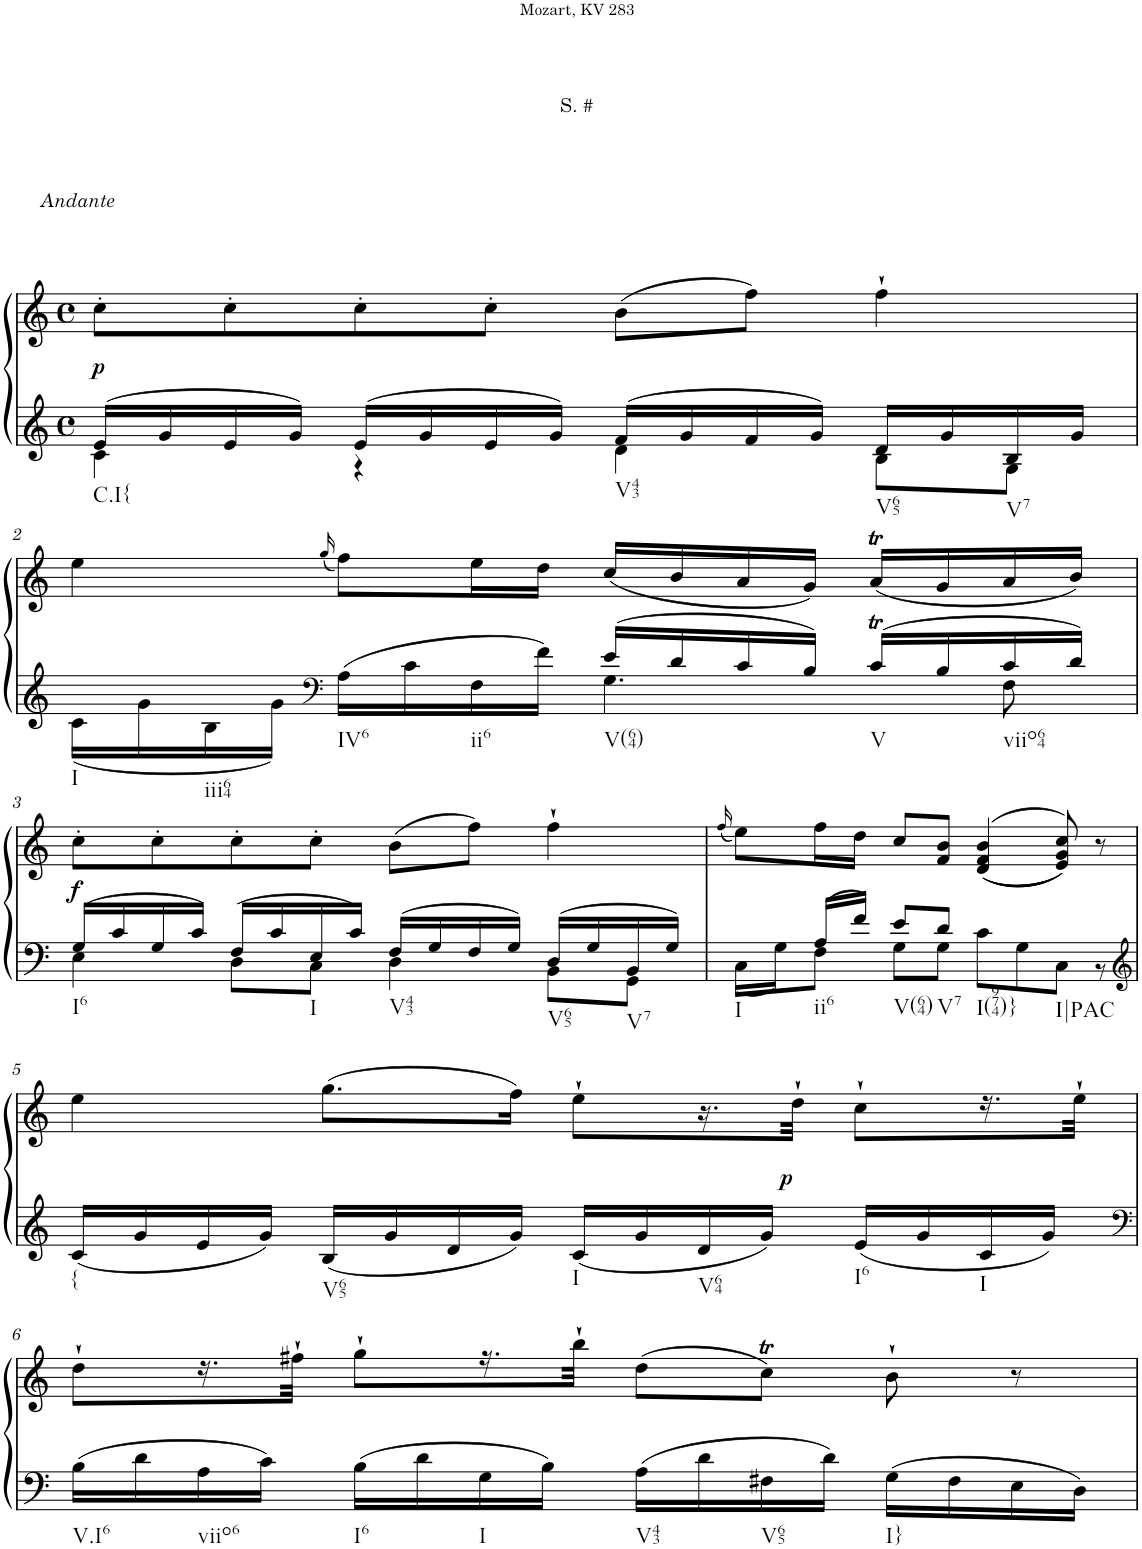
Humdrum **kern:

**kern	**kern	**dynam
*part1	*part1	*part1
*staff2	*staff1	*staff1/2
*I"Klavier linke Hand	*	*
*clefG2	*clefG2	*
*k[]	*k[]	*
*M4/4	*M4/4	*
*met(c)	*met(c)	*
=1	=1	=1
*^	*	*
!	!	!LO:TX:a:i:t=Andante	!
!LO:TX:b:t=C.I{	!	!	!
!	!	!	!LO:DY:b
16e/LL	4c\	8cc'\L	p
16g/	.	.	.
16e/	.	8cc'\	.
16g/JJ	.	.	.
16e/LL	4r	8cc'\	.
16g/	.	.	.
16e/	.	8cc'\J	.
16g/JJ	.	.	.
!LO:TX:b:t=V43	!	!	!
16f/LL	4d\	(8b\L	.
16g/	.	.	.
16f/	.	8ff\J)	.
16g/JJ	.	.	.
!LO:TX:b:t=V65	!	!	!
16d/LL	8B\L	4ff`\	.
16g/	.	.	.
!LO:TX:b:t=V7	!	!	!
16B/	8G\J	.	.
16g/JJ	.	.	.
!!LO:LB:g=z
=2	=2	=2	=2
!LO:TX:b:t=I	!	!	!
!LO:TX:b:t=iii64	!	!	!
4ryy	16c\LL	4ee\	.
.	16g\	.	.
.	16B\	.	.
.	16g\JJ	.	.
*clefF4	*	*	*
.	.	(16qgg/	.
!LO:TX:b:t=IV6	!	!	!
16A\LL	4ryy	8ff\L)	.
16c\	.	.	.
!LO:TX:b:t=ii6	!	!	!
16F\	.	16ee\L	.
16f\JJ	.	16dd\JJ	.
!LO:TX:b:t=V(64)	!	!	!
16e/LL	4.G\	(16cc/LL	.
16d/	.	16b/	.
16c/	.	16a/	.
16B/JJ	.	16g/JJ)	.
!LO:TX:b:t=V	!	!	!
16cT/LL	.	(16aT/LL	.
16B/	.	16g/	.
!LO:TX:b:t=viio64	!	!	!
16c/	8F\	16a/	.
16d/JJ	.	16b/JJ)	.
!!LO:LB:g=z
=3	=3	=3	=3
!LO:TX:b:t=I6	!	!	!
!	!	!	!LO:DY:b
16G/LL	4E\	8cc'\L	f
16c/	.	.	.
16G/	.	8cc'\	.
16c/JJ	.	.	.
16F/LL	8D\L	8cc'\	.
16c/	.	.	.
!LO:TX:b:t=I	!	!	!
16E/	8C\J	8cc'\J	.
16c/JJ	.	.	.
!LO:TX:b:t=V43	!	!	!
16F/LL	4D\	(8b\L	.
16G/	.	.	.
16F/	.	8ff\J)	.
16G/JJ	.	.	.
!LO:TX:b:t=V65	!	!	!
16D/LL	8BB\L	4ff`\	.
16G/	.	.	.
!LO:TX:b:t=V7	!	!	!
16BB/	8GG\J	.	.
16G/JJ	.	.	.
=4	=4	=4	=4
.	.	(16qff/	.
!LO:TX:b:t=I	!	!	!
8ryy	16C\LL	8ee\L)	.
.	16G\J	.	.
!LO:TX:b:t=ii6	!	!	!
16A/LL	8F\J	16ff\L	.
16f/JJ	.	16dd\JJ	.
!LO:TX:b:t=V(64)	!	!	!
8e/L	8G\L	8cc/L	.
!LO:TX:b:t=V7	!	!	!
8d/J	8G\J	8f/ 8b/J	.
!LO:TX:b:t=I(974)}	!	!	!
4ryy	8c\L	((>(<4d/ 4f/ 4b/	.
.	8G\	.	.
!LO:TX:b:t=I|PAC	!	!	!
4ryy	8C\J	8e/ 8g/ 8cc/)))	.
.	8r	8r	.
*v	*v	*	*
!!LO:LB:g=z
=5	=5	=5
*clefG2	*	*
*^	*	*
!LO:TX:b:t={	!	!	!
*v	*v	*	*
16c/LL	4ee\	.
16g/	.	.
16e/	.	.
16g/JJ	.	.
!LO:TX:b:t=V65	!	!
16B/LL	(8.gg\L	.
16g/	.	.
16d/	.	.
16g/JJ	16ff\Jk)	.
!LO:TX:b:t=I	!	!
16c/LL	8ee`\L	.
16g/	.	.
!LO:TX:b:t=V64	!	!
16d/	16.r	.
!	!	!LO:DY:a=2
16g/JJ	.	p
.	32dd`\JJk	.
!LO:TX:b:t=I6	!	!
16e/LL	8cc`\L	.
16g/	.	.
!LO:TX:b:t=I	!	!
16c/	16.r	.
16g/JJ	.	.
.	32ee`\JJk	.
!!LO:LB:g=z
=6	=6	=6
*clefF4	*	*
!LO:TX:b:t=V.I6	!	!
16B\LL	8dd`\L	.
16d\	.	.
!LO:TX:b:t=viio6	!	!
16A\	16.r	.
16c\JJ	.	.
.	32ff#X`\JJk	.
!LO:TX:b:t=I6	!	!
16B\LL	8gg`\L	.
16d\	.	.
!LO:TX:b:t=I	!	!
16G\	16.r	.
16B\JJ	.	.
.	32bb`\JJk	.
!LO:TX:b:t=V43	!	!
16A\LL	(8dd\L	.
16d\	.	.
!LO:TX:b:t=V65	!	!
16F#X\	8ccT\J)	.
16d\JJ	.	.
!LO:TX:b:t=I}	!	!
16G\LL	8b`\	.
16F#\	.	.
16E\	8r	.
16D\JJ	.	.
=	=	=
*-	*-	*-
